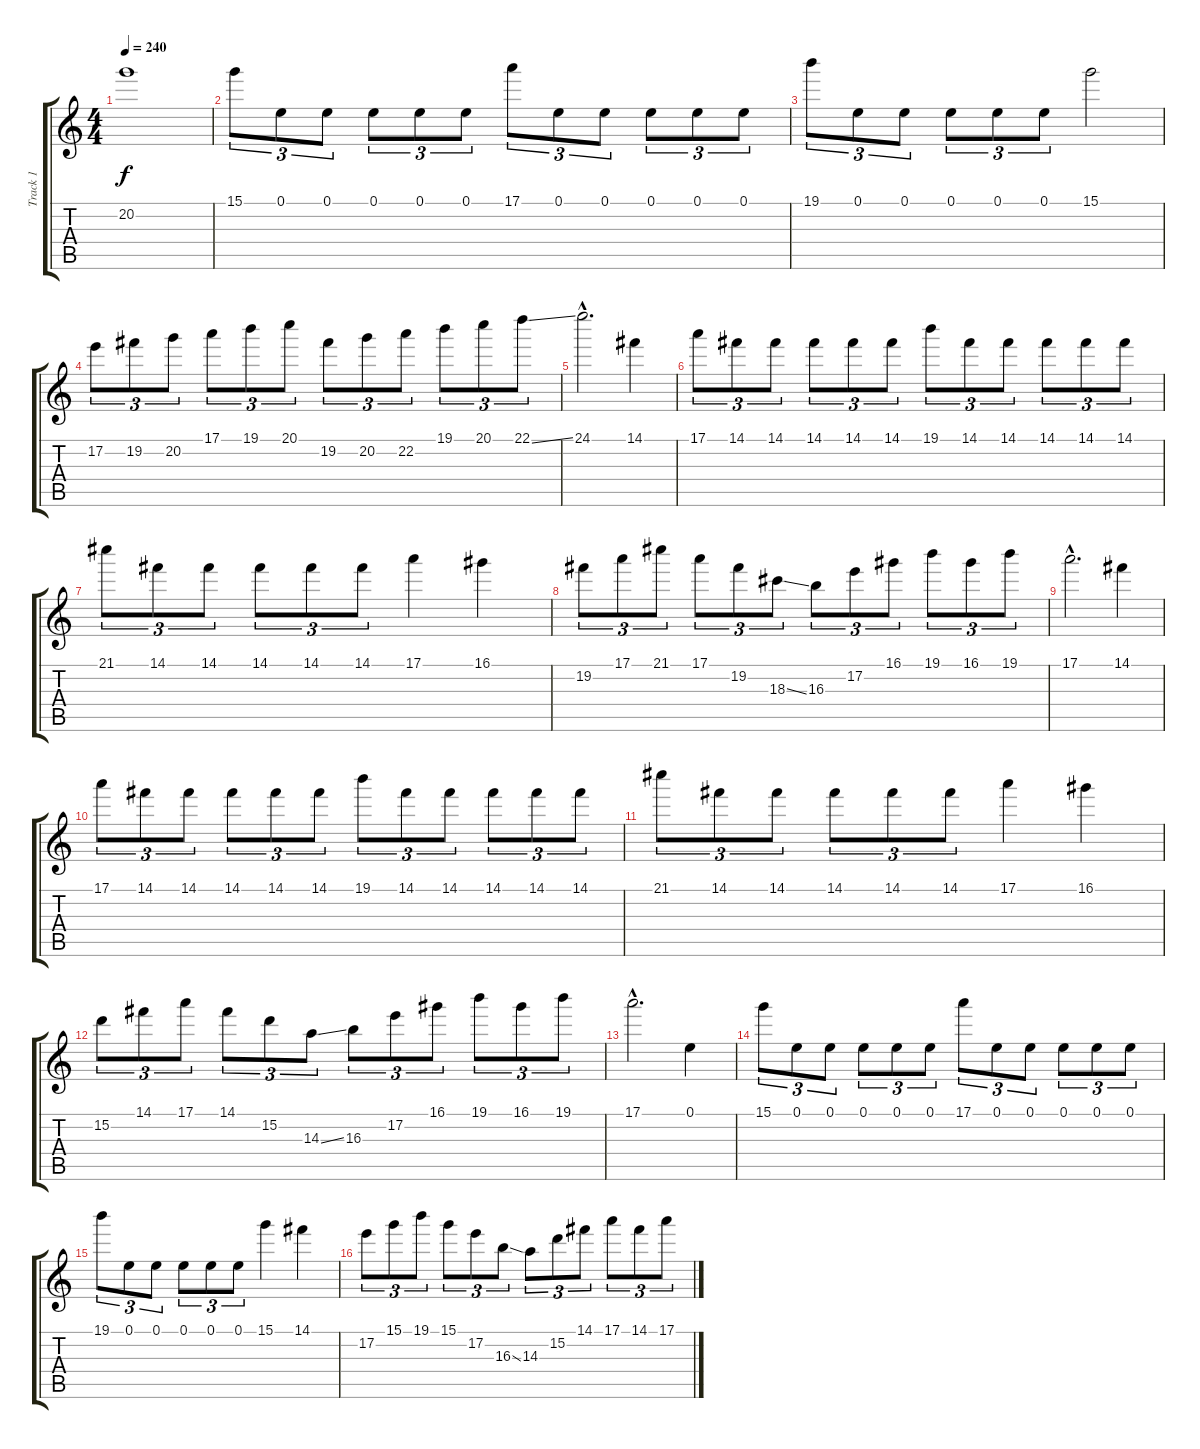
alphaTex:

\track ("Track 1" "Track 1") {instrument distortionguitar}
\staff {score tabs}
\tuning (E4 B3 G3 D3 A2 E2) {hide}
\ts (4 4)
\tempo 240
\clef g2
\ks c
20.2.1{dy f} |
15.1.8{tu (3 2)} 0.1.8{tu (3 2)} 0.1.8{tu (3 2)} 0.1.8{tu (3 2)} 0.1.8{tu (3 2)} 0.1.8{tu (3 2)} 17.1.8{tu (3 2)} 0.1.8{tu (3 2)} 0.1.8{tu (3 2)} 0.1.8{tu (3 2)} 0.1.8{tu (3 2)} 0.1.8{tu (3 2)} |
19.1.8{tu (3 2)} 0.1.8{tu (3 2)} 0.1.8{tu (3 2)} 0.1.8{tu (3 2)} 0.1.8{tu (3 2)} 0.1.8{tu (3 2)} 15.1.2 |
17.2.8{tu (3 2)} 19.2.8{tu (3 2)} 20.2.8{tu (3 2)} 17.1.8{tu (3 2)} 19.1.8{tu (3 2)} 20.1.8{tu (3 2)} 19.2.8{tu (3 2)} 20.2.8{tu (3 2)} 22.2.8{tu (3 2)} 19.1.8{tu (3 2)} 20.1.8{tu (3 2)} 22.1{ss}.8{tu (3 2)} |
24.1{hac}.2{d} 14.1.4 |
17.1.8{tu (3 2)} 14.1.8{tu (3 2)} 14.1.8{tu (3 2)} 14.1.8{tu (3 2)} 14.1.8{tu (3 2)} 14.1.8{tu (3 2)} 19.1.8{tu (3 2)} 14.1.8{tu (3 2)} 14.1.8{tu (3 2)} 14.1.8{tu (3 2)} 14.1.8{tu (3 2)} 14.1.8{tu (3 2)} |
21.1.8{tu (3 2)} 14.1.8{tu (3 2)} 14.1.8{tu (3 2)} 14.1.8{tu (3 2)} 14.1.8{tu (3 2)} 14.1.8{tu (3 2)} 17.1.4 16.1.4 |
19.2.8{tu (3 2)} 17.1.8{tu (3 2)} 21.1.8{tu (3 2)} 17.1.8{tu (3 2)} 19.2.8{tu (3 2)} 18.3{ss}.8{tu (3 2)} 16.3.8{tu (3 2)} 17.2.8{tu (3 2)} 16.1.8{tu (3 2)} 19.1.8{tu (3 2)} 16.1.8{tu (3 2)} 19.1.8{tu (3 2)} |
17.1{hac}.2{d} 14.1.4 |
17.1.8{tu (3 2)} 14.1.8{tu (3 2)} 14.1.8{tu (3 2)} 14.1.8{tu (3 2)} 14.1.8{tu (3 2)} 14.1.8{tu (3 2)} 19.1.8{tu (3 2)} 14.1.8{tu (3 2)} 14.1.8{tu (3 2)} 14.1.8{tu (3 2)} 14.1.8{tu (3 2)} 14.1.8{tu (3 2)} |
21.1.8{tu (3 2)} 14.1.8{tu (3 2)} 14.1.8{tu (3 2)} 14.1.8{tu (3 2)} 14.1.8{tu (3 2)} 14.1.8{tu (3 2)} 17.1.4 16.1.4 |
15.2.8{tu (3 2)} 14.1.8{tu (3 2)} 17.1.8{tu (3 2)} 14.1.8{tu (3 2)} 15.2.8{tu (3 2)} 14.3{ss}.8{tu (3 2)} 16.3.8{tu (3 2)} 17.2.8{tu (3 2)} 16.1.8{tu (3 2)} 19.1.8{tu (3 2)} 16.1.8{tu (3 2)} 19.1.8{tu (3 2)} |
17.1{hac}.2{d} 0.1.4 |
15.1.8{tu (3 2)} 0.1.8{tu (3 2)} 0.1.8{tu (3 2)} 0.1.8{tu (3 2)} 0.1.8{tu (3 2)} 0.1.8{tu (3 2)} 17.1.8{tu (3 2)} 0.1.8{tu (3 2)} 0.1.8{tu (3 2)} 0.1.8{tu (3 2)} 0.1.8{tu (3 2)} 0.1.8{tu (3 2)} |
19.1.8{tu (3 2)} 0.1.8{tu (3 2)} 0.1.8{tu (3 2)} 0.1.8{tu (3 2)} 0.1.8{tu (3 2)} 0.1.8{tu (3 2)} 15.1.4 14.1.4 |
17.2.8{tu (3 2)} 15.1.8{tu (3 2)} 19.1.8{tu (3 2)} 15.1.8{tu (3 2)} 17.2.8{tu (3 2)} 16.3{ss}.8{tu (3 2)} 14.3.8{tu (3 2)} 15.2.8{tu (3 2)} 14.1.8{tu (3 2)} 17.1.8{tu (3 2)} 14.1.8{tu (3 2)} 17.1.8{tu (3 2)}
